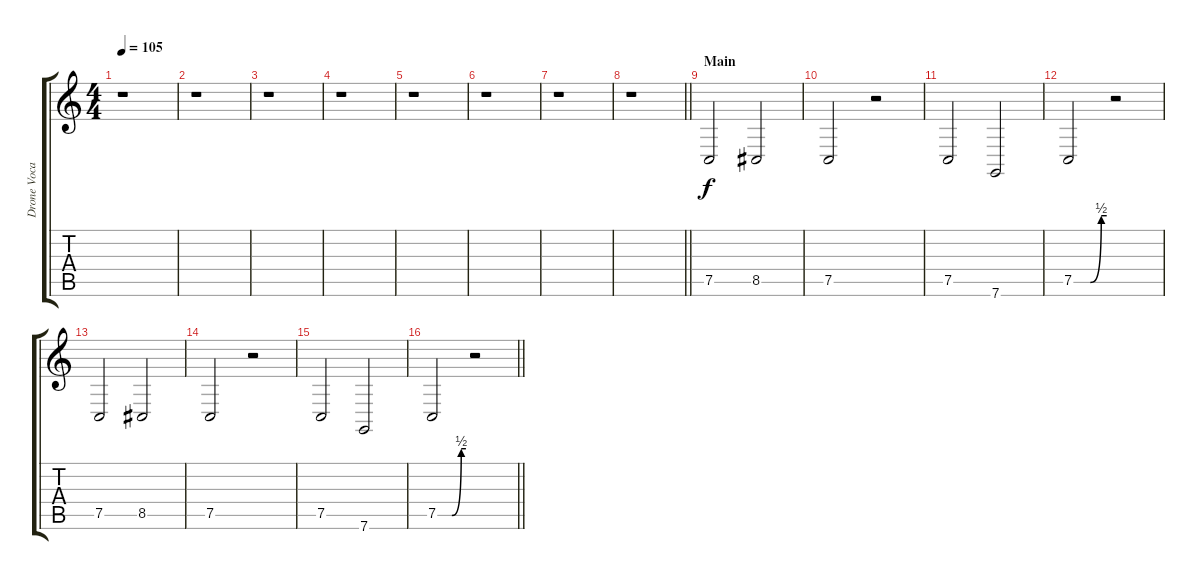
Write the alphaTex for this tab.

\track ("Drone Vocals 1 [Mark Lanegan]" "Drone Voca") {instrument pad7halo}
\staff {score tabs}
\tuning (C4 G3 Eb3 Bb2 F2 C2) {hide}
\ts (4 4)
\tempo 105
\clef g2
\ks c
r.1{dy f} |
r.1 |
r.1 |
r.1 |
r.1 |
r.1 |
r.1 |
\barLineRight lightlight
r.1 |
\section ("" "Main")
7.5.2{volume 8 balance 13} 8.5.2 |
7.5.2 r.2 |
7.5.2 7.6.2 |
7.5{be (custom 0 0 30 0 50 2 60 2)}.2 r.2 |
7.5.2 8.5.2 |
7.5.2 r.2 |
7.5.2 7.6.2 |
\barLineRight lightlight
7.5{be (custom 0 0 30 0 50 2 60 2)}.2 r.2
